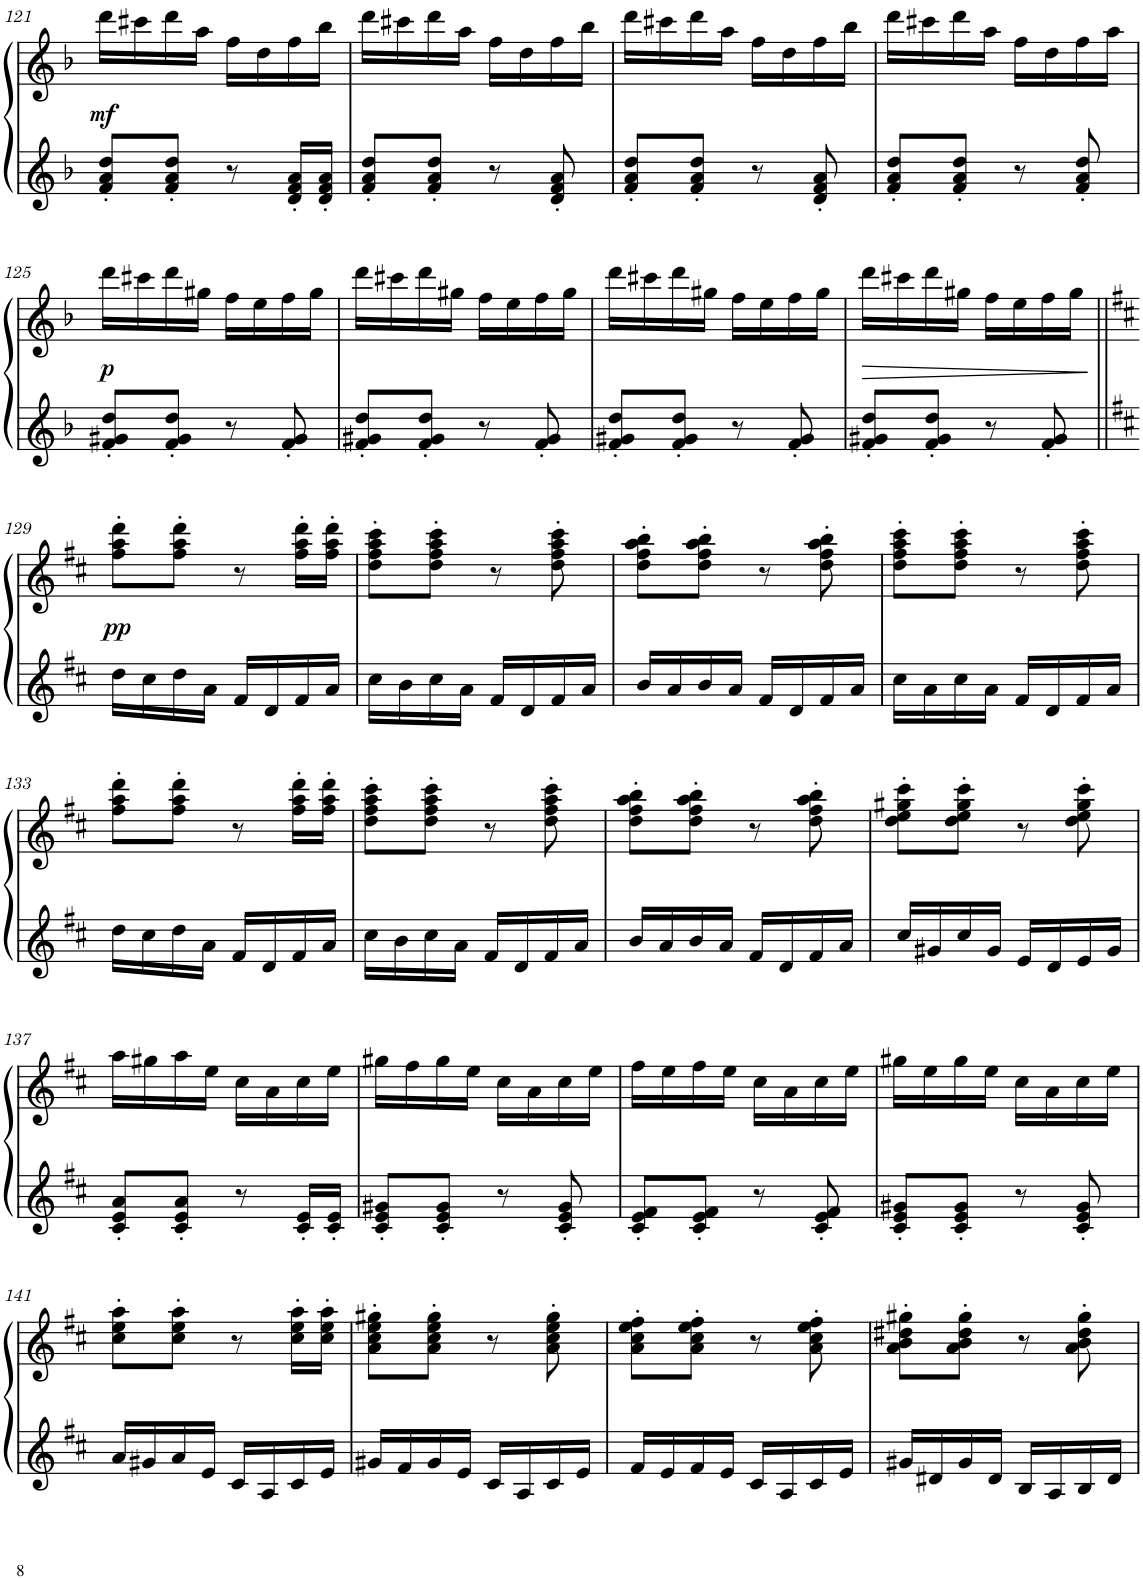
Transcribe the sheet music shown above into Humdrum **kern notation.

**kern	**kern	**dynam
*part1	*part1	*part1
*staff2	*staff1	*staff1/2
*I"Pipe Organ	*	*
*I'Org.	*	*
!!LO:PB:g=z
*clefG2	*clefG2	*
*k[b-]	*k[b-]	*
*M2/4	*M2/4	*
=121	=121	=121
!	!	!LO:DY:b
8f/' 8a/' 8dd/'L	16ddd\LL	mf
.	16ccc#X\	.
8f/' 8a/' 8dd/'J	16ddd\	.
.	16aa\JJ	.
8r	16ff\LL	.
.	16dd\	.
16d/' 16f/' 16a/'LL	16ff\	.
16d/' 16f/' 16a/'JJ	16bb-\JJ	.
=122	=122	=122
8f/' 8a/' 8dd/'L	16ddd\LL	.
.	16ccc#X\	.
8f/' 8a/' 8dd/'J	16ddd\	.
.	16aa\JJ	.
8r	16ff\LL	.
.	16dd\	.
8d/' 8f/' 8a/'	16ff\	.
.	16bb-\JJ	.
=123	=123	=123
8f/' 8a/' 8dd/'L	16ddd\LL	.
.	16ccc#X\	.
8f/' 8a/' 8dd/'J	16ddd\	.
.	16aa\JJ	.
8r	16ff\LL	.
.	16dd\	.
8d/' 8f/' 8a/'	16ff\	.
.	16bb-\JJ	.
=124	=124	=124
8f/' 8a/' 8dd/'L	16ddd\LL	.
.	16ccc#X\	.
8f/' 8a/' 8dd/'J	16ddd\	.
.	16aa\JJ	.
8r	16ff\LL	.
.	16dd\	.
8f/' 8a/' 8dd/'	16ff\	.
.	16aa\JJ	.
!!LO:LB:g=z
=125	=125	=125
!	!	!LO:DY:b
8f/' 8g#X/' 8dd/'L	16ddd\LL	p
.	16ccc#X\	.
8f/' 8g#/' 8dd/'J	16ddd\	.
.	16gg#X\JJ	.
8r	16ff\LL	.
.	16ee\	.
8f/' 8g#/'	16ff\	.
.	16gg#\JJ	.
=126	=126	=126
8f/' 8g#X/' 8dd/'L	16ddd\LL	.
.	16ccc#X\	.
8f/' 8g#/' 8dd/'J	16ddd\	.
.	16gg#X\JJ	.
8r	16ff\LL	.
.	16ee\	.
8f/' 8g#/'	16ff\	.
.	16gg#\JJ	.
=127	=127	=127
8f/' 8g#X/' 8dd/'L	16ddd\LL	.
.	16ccc#X\	.
8f/' 8g#/' 8dd/'J	16ddd\	.
.	16gg#X\JJ	.
8r	16ff\LL	.
.	16ee\	.
8f/' 8g#/'	16ff\	.
.	16gg#\JJ	.
=128	=128	=128
!	!	!LO:HP:b
8f/' 8g#X/' 8dd/'L	16ddd\LL	>
.	16ccc#X\	.
8f/' 8g#/' 8dd/'J	16ddd\	.
.	16gg#X\JJ	.
8r	16ff\LL	.
.	16ee\	.
8f/' 8g#/'	16ff\	.
.	16gg#\JJ	.
.	.	]
!!LO:LB:g=z
=129||	=129||	=129||
*k[f#c#]	*k[f#c#]	*
!	!	!LO:DY:b
16dd\LL	8ff#\' 8aa\' 8ddd\'L	pp
16cc#\	.	.
16dd\	8ff#\' 8aa\' 8ddd\'J	.
16a\JJ	.	.
16f#/LL	8r	.
16d/	.	.
16f#/	16ff#\' 16aa\' 16ddd\'LL	.
16a/JJ	16ff#\' 16aa\' 16ddd\'JJ	.
=130	=130	=130
16cc#\LL	8dd\' 8ff#\' 8aa\' 8ccc#\'L	.
16b\	.	.
16cc#\	8dd\' 8ff#\' 8aa\' 8ccc#\'J	.
16a\JJ	.	.
16f#/LL	8r	.
16d/	.	.
16f#/	8dd\' 8ff#\' 8aa\' 8ccc#\'	.
16a/JJ	.	.
=131	=131	=131
16b/LL	8dd\' 8ff#\' 8aa\' 8bb\'L	.
16a/	.	.
16b/	8dd\' 8ff#\' 8aa\' 8bb\'J	.
16a/JJ	.	.
16f#/LL	8r	.
16d/	.	.
16f#/	8dd\' 8ff#\' 8aa\' 8bb\'	.
16a/JJ	.	.
=132	=132	=132
16cc#\LL	8dd\' 8ff#\' 8aa\' 8ccc#\'L	.
16a\	.	.
16cc#\	8dd\' 8ff#\' 8aa\' 8ccc#\'J	.
16a\JJ	.	.
16f#/LL	8r	.
16d/	.	.
16f#/	8dd\' 8ff#\' 8aa\' 8ccc#\'	.
16a/JJ	.	.
!!LO:LB:g=z
=133	=133	=133
16dd\LL	8ff#\' 8aa\' 8ddd\'L	.
16cc#\	.	.
16dd\	8ff#\' 8aa\' 8ddd\'J	.
16a\JJ	.	.
16f#/LL	8r	.
16d/	.	.
16f#/	16ff#\' 16aa\' 16ddd\'LL	.
16a/JJ	16ff#\' 16aa\' 16ddd\'JJ	.
=134	=134	=134
16cc#\LL	8dd\' 8ff#\' 8aa\' 8ccc#\'L	.
16b\	.	.
16cc#\	8dd\' 8ff#\' 8aa\' 8ccc#\'J	.
16a\JJ	.	.
16f#/LL	8r	.
16d/	.	.
16f#/	8dd\' 8ff#\' 8aa\' 8ccc#\'	.
16a/JJ	.	.
=135	=135	=135
16b/LL	8dd\' 8ff#\' 8aa\' 8bb\'L	.
16a/	.	.
16b/	8dd\' 8ff#\' 8aa\' 8bb\'J	.
16a/JJ	.	.
16f#/LL	8r	.
16d/	.	.
16f#/	8dd\' 8ff#\' 8aa\' 8bb\'	.
16a/JJ	.	.
=136	=136	=136
16cc#/LL	8dd\' 8ee\' 8gg#X\' 8ccc#\'L	.
16g#X/	.	.
16cc#/	8dd\' 8ee\' 8gg#\' 8ccc#\'J	.
16g#/JJ	.	.
16e/LL	8r	.
16d/	.	.
16e/	8dd\' 8ee\' 8gg#\' 8ccc#\'	.
16g#/JJ	.	.
!!LO:LB:g=z
=137	=137	=137
8c#/' 8e/' 8a/'L	16aa\LL	.
.	16gg#X\	.
8c#/' 8e/' 8a/'J	16aa\	.
.	16ee\JJ	.
8r	16cc#\LL	.
.	16a\	.
16c#/' 16e/'LL	16cc#\	.
16c#/' 16e/'JJ	16ee\JJ	.
=138	=138	=138
8c#/' 8e/' 8g#X/'L	16gg#X\LL	.
.	16ff#\	.
8c#/' 8e/' 8g#/'J	16gg#\	.
.	16ee\JJ	.
8r	16cc#\LL	.
.	16a\	.
8c#/' 8e/' 8g#/'	16cc#\	.
.	16ee\JJ	.
=139	=139	=139
8c#/' 8e/' 8f#/'L	16ff#\LL	.
.	16ee\	.
8c#/' 8e/' 8f#/'J	16ff#\	.
.	16ee\JJ	.
8r	16cc#\LL	.
.	16a\	.
8c#/' 8e/' 8f#/'	16cc#\	.
.	16ee\JJ	.
=140	=140	=140
8c#/' 8e/' 8g#X/'L	16gg#X\LL	.
.	16ee\	.
8c#/' 8e/' 8g#/'J	16gg#\	.
.	16ee\JJ	.
8r	16cc#\LL	.
.	16a\	.
8c#/' 8e/' 8g#/'	16cc#\	.
.	16ee\JJ	.
!!LO:LB:g=z
=141	=141	=141
16a/LL	8cc#\' 8ee\' 8aa\'L	.
16g#X/	.	.
16a/	8cc#\' 8ee\' 8aa\'J	.
16e/JJ	.	.
16c#/LL	8r	.
16A/	.	.
16c#/	16cc#\' 16ee\' 16aa\'LL	.
16e/JJ	16cc#\' 16ee\' 16aa\'JJ	.
=142	=142	=142
16g#X/LL	8a\' 8cc#\' 8ee\' 8gg#X\'L	.
16f#/	.	.
16g#/	8a\' 8cc#\' 8ee\' 8gg#\'J	.
16e/JJ	.	.
16c#/LL	8r	.
16A/	.	.
16c#/	8a\' 8cc#\' 8ee\' 8gg#\'	.
16e/JJ	.	.
=143	=143	=143
16f#/LL	8a\' 8cc#\' 8ee\' 8ff#\'L	.
16e/	.	.
16f#/	8a\' 8cc#\' 8ee\' 8ff#\'J	.
16e/JJ	.	.
16c#/LL	8r	.
16A/	.	.
16c#/	8a\' 8cc#\' 8ee\' 8ff#\'	.
16e/JJ	.	.
=144	=144	=144
16g#X/LL	8a\' 8b\' 8dd#X\' 8gg#X\'L	.
16d#X/	.	.
16g#/	8a\' 8b\' 8dd#\' 8gg#\'J	.
16d#/JJ	.	.
16B/LL	8r	.
16A/	.	.
16B/	8a\' 8b\' 8dd#\' 8gg#\'	.
16d#/JJ	.	.
=	=	=
*-	*-	*-
